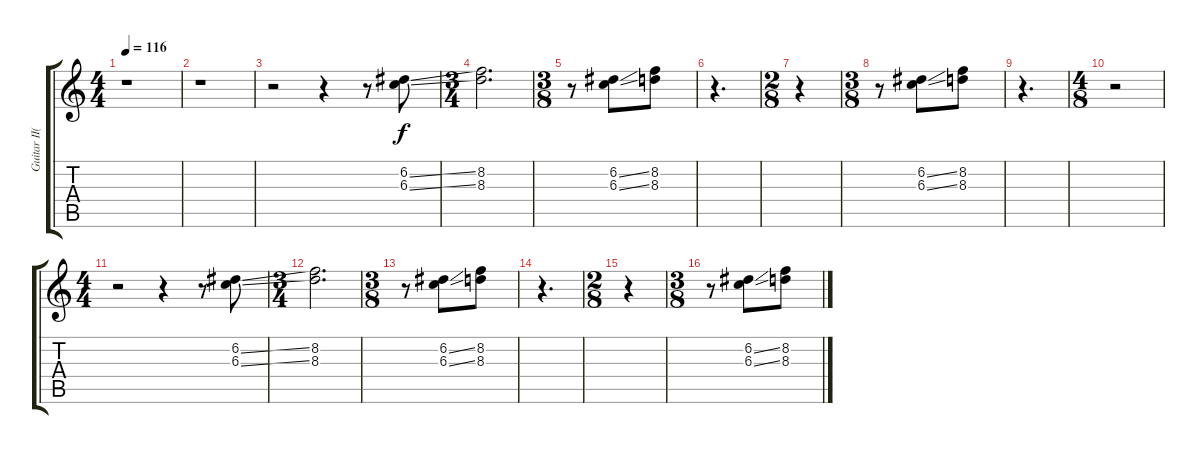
\track ("Guitar II(D-A-D-F#-A-D)(Electric+Slide)" "Guitar II(") {instrument electricguitarclean}
\staff {score tabs}
\tuning (D4 A3 Gb3 D3 A2 D2) {hide}
\ts (4 4)
\tempo 116
\clef g2
\ks c
r.1{dy f} |
r.1 |
r.2 r.4 r.8 (6.2{ss} 6.3{ss}).8 |
\ts (3 4)
(8.2 8.3).2{d} |
\ts (3 8)
r.8 (6.2{ss} 6.3{ss}).8 (8.2 8.3).8 |
r.4{d} |
\ts (2 8)
r.4 |
\ts (3 8)
r.8 (6.2{ss} 6.3{ss}).8 (8.2 8.3).8 |
r.4{d} |
\ts (4 8)
r.2 |
\ts (4 4)
r.2 r.4 r.8 (6.2{ss} 6.3{ss}).8 |
\ts (3 4)
(8.2 8.3).2{d} |
\ts (3 8)
r.8 (6.2{ss} 6.3{ss}).8 (8.2 8.3).8 |
r.4{d} |
\ts (2 8)
r.4 |
\ts (3 8)
r.8 (6.2{ss} 6.3{ss}).8 (8.2 8.3).8
